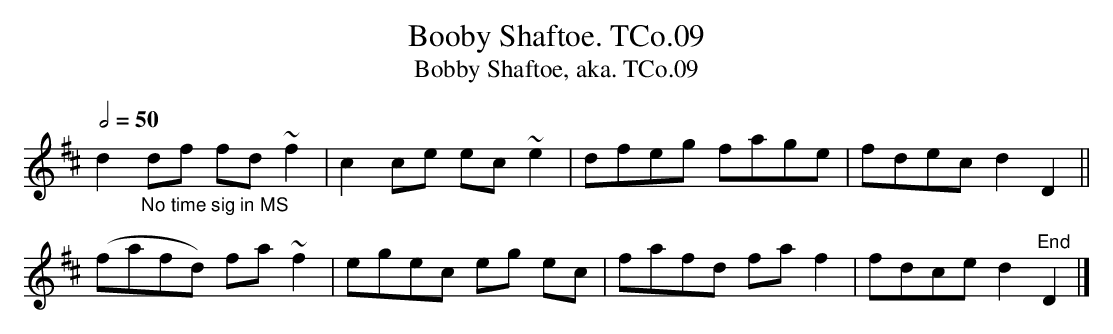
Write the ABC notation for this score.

X:1
T:Booby Shaftoe. TCo.09
T:Bobby Shaftoe, aka. TCo.09
M:None
L:1/8
Q:1/2=50
K:D
d2 "_No time sig in MS"df fd ~f2|c2 ce ec ~e2|dfeg fage| fdec d2 D2||
(fafd) fa ~f2|egec eg ec|fafd fa f2|fdce d2 "^End"D2|]
